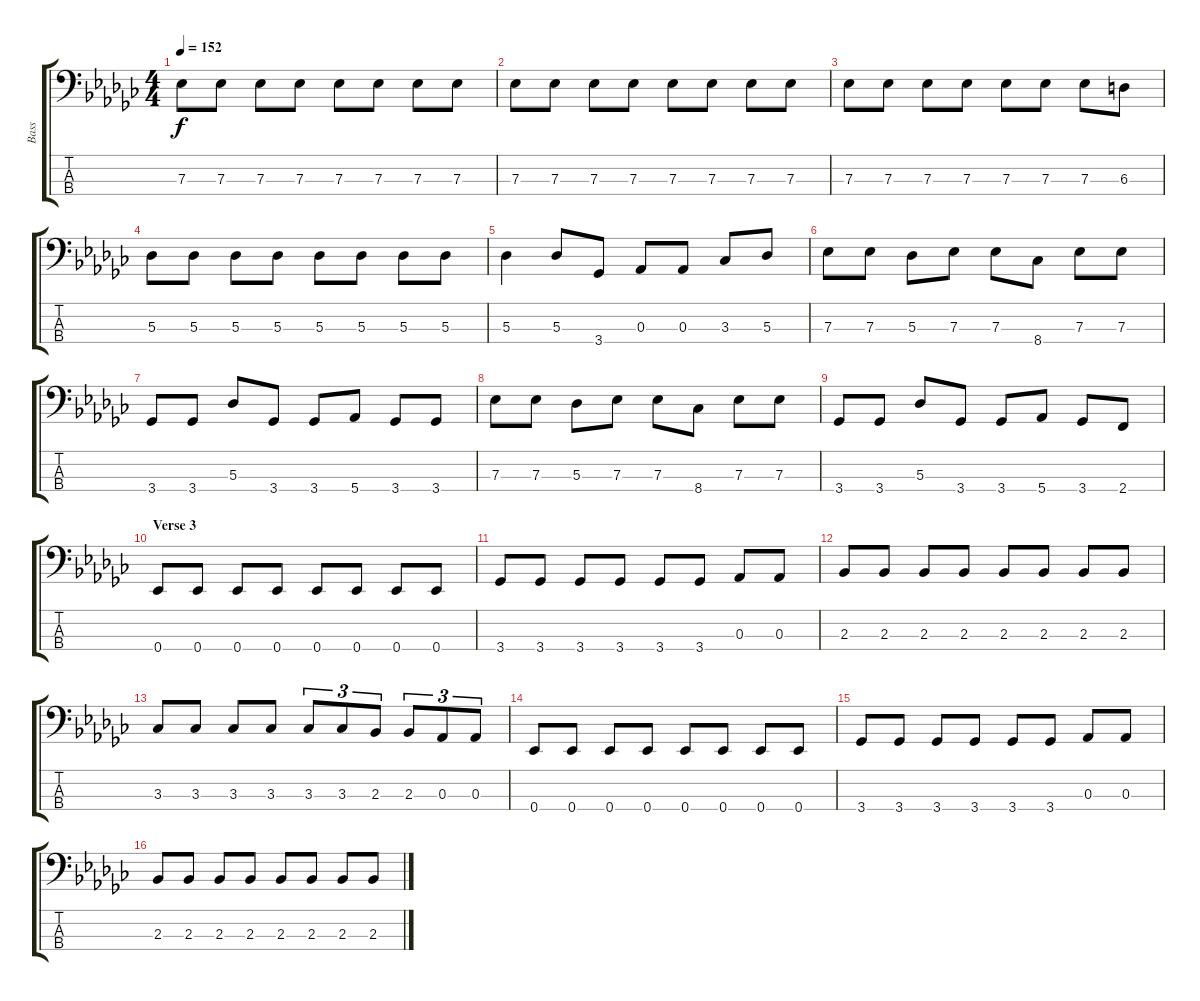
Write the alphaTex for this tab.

\track ("Bass" "Bass") {instrument electricbasspick}
\staff {score tabs}
\tuning (Gb2 Db2 Ab1 Eb1) {hide}
\ts (4 4)
\tempo 152
\clef f4
\ks gb
7.3.8{dy f} 7.3.8 7.3.8 7.3.8 7.3.8 7.3.8 7.3.8 7.3.8 |
7.3.8 7.3.8 7.3.8 7.3.8 7.3.8 7.3.8 7.3.8 7.3.8 |
7.3.8 7.3.8 7.3.8 7.3.8 7.3.8 7.3.8 7.3.8 6.3.8 |
5.3.8 5.3.8 5.3.8 5.3.8 5.3.8 5.3.8 5.3.8 5.3.8 |
5.3.4 5.3.8 3.4.8 0.3.8 0.3.8 3.3.8 5.3.8 |
7.3.8 7.3.8 5.3.8 7.3.8 7.3.8 8.4.8 7.3.8 7.3.8 |
3.4.8 3.4.8 5.3.8 3.4.8 3.4.8 5.4.8 3.4.8 3.4.8 |
7.3.8 7.3.8 5.3.8 7.3.8 7.3.8 8.4.8 7.3.8 7.3.8 |
3.4.8 3.4.8 5.3.8 3.4.8 3.4.8 5.4.8 3.4.8 2.4.8 |
\section ("" "Verse 3")
0.4.8 0.4.8 0.4.8 0.4.8 0.4.8 0.4.8 0.4.8 0.4.8 |
3.4.8 3.4.8 3.4.8 3.4.8 3.4.8 3.4.8 0.3.8 0.3.8 |
2.3.8 2.3.8 2.3.8 2.3.8 2.3.8 2.3.8 2.3.8 2.3.8 |
3.3.8 3.3.8 3.3.8 3.3.8 3.3.8{tu (3 2)} 3.3.8{tu (3 2)} 2.3.8{tu (3 2)} 2.3.8{tu (3 2)} 0.3.8{tu (3 2)} 0.3.8{tu (3 2)} |
0.4.8 0.4.8 0.4.8 0.4.8 0.4.8 0.4.8 0.4.8 0.4.8 |
3.4.8 3.4.8 3.4.8 3.4.8 3.4.8 3.4.8 0.3.8 0.3.8 |
2.3.8 2.3.8 2.3.8 2.3.8 2.3.8 2.3.8 2.3.8 2.3.8
